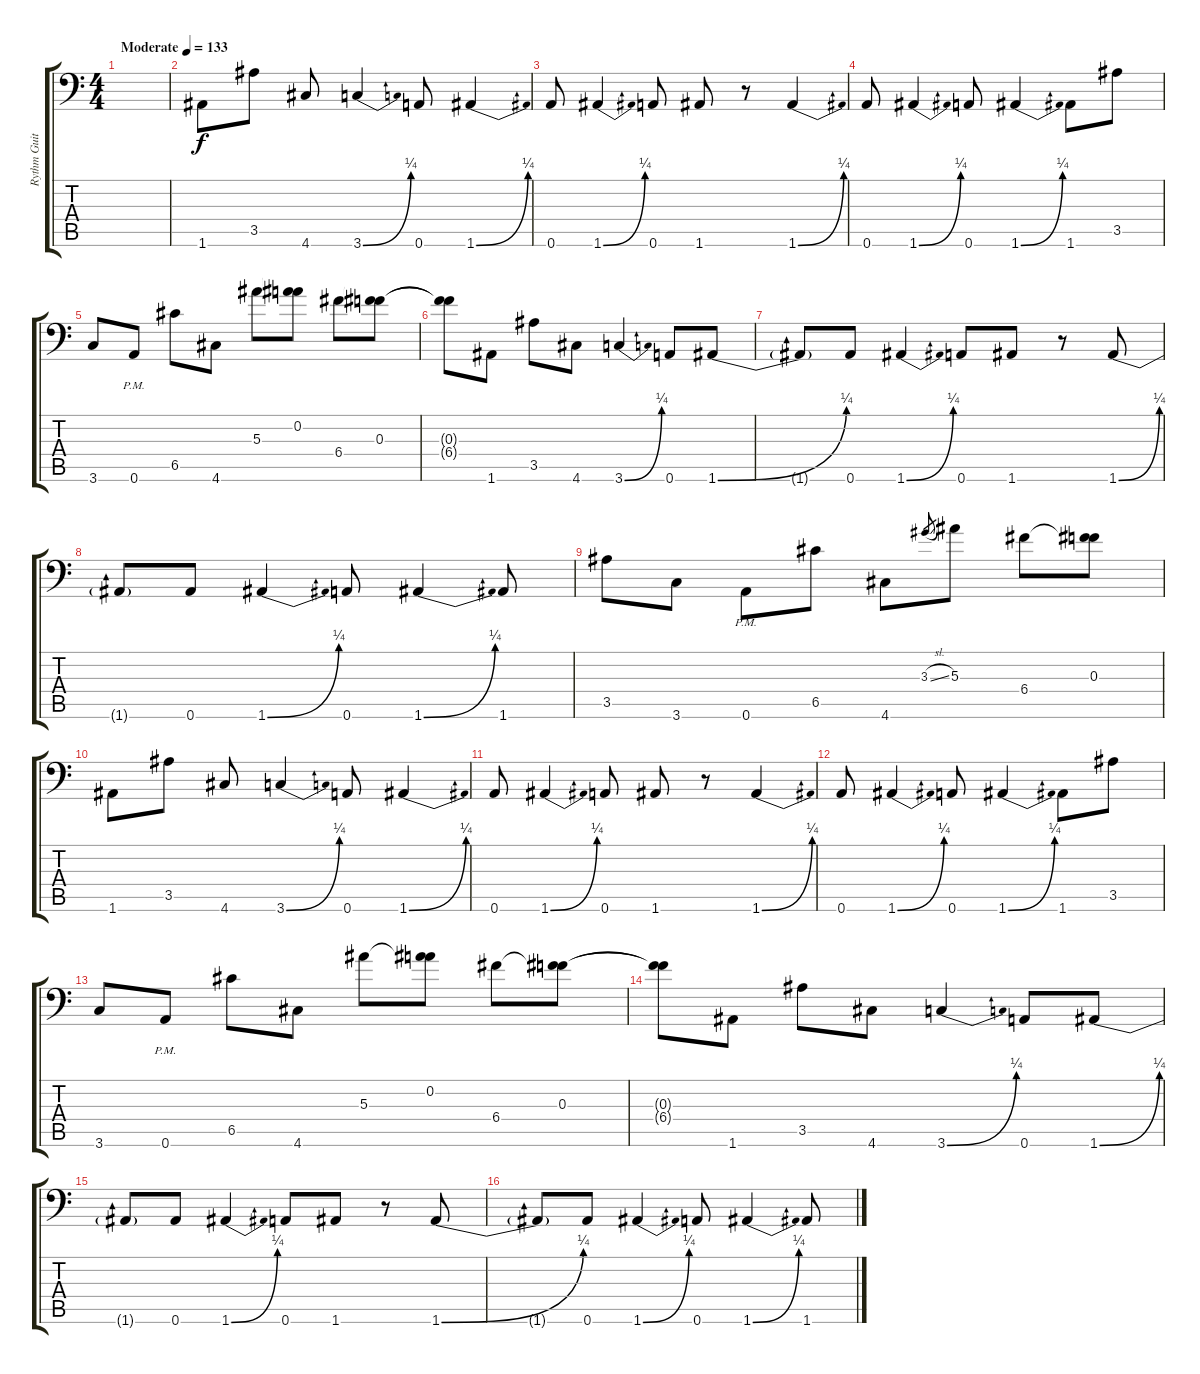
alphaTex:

\track ("Rythm Guitar #1" "Rythm Guit") {instrument distortionguitar}
\staff {score tabs}
\tuning (D4 A3 F3 C3 G2 A1) {hide}
\ts (4 4)
\section ("" "")
\tempo (133 "Moderate")
\clef f4
\ks c
|
1.6.8 3.5.8 4.6.8 3.6{be (bend 0 0 60 1)}.4 0.6.8 1.6{be (bend 0 0 60 1)}.4 |
0.6.8 1.6{be (bend 0 0 60 1)}.4 0.6.8 1.6.8 r.8 1.6{be (bend 0 0 60 1)}.4 |
0.6.8 1.6{be (bend 0 0 60 1)}.4 0.6.8 1.6{be (bend 0 0 60 1)}.4 1.6.8 3.5.8 |
3.6.8 0.6{pm}.8 6.5.8 4.6.8 5.3.8 (0.2 5.3{t}).8 6.4.8 (0.3 6.4{t}).8 |
(0.3{t} 6.4{t}).8 1.6.8 3.5.8 4.6.8 3.6{be (bend 0 0 60 1)}.4 0.6.8 1.6{be (bend 0 0 60 1)}.8 |
1.6{t}.8 0.6.8 1.6{be (bend 0 0 60 1)}.4 0.6.8 1.6.8 r.8 1.6{be (bend 0 0 60 1)}.8 |
1.6{t}.8 0.6.8 1.6{be (bend 0 0 60 1)}.4 0.6.8 1.6{be (bend 0 0 60 1)}.4 1.6.8 |
3.5.8 3.6.8 0.6{pm}.8 6.5.8 4.6.8 3.3{sl}.8{gr} 5.3.8 6.4.8 (0.3 6.4{t}).8 |
1.6.8 3.5.8 4.6.8 3.6{be (bend 0 0 60 1)}.4 0.6.8 1.6{be (bend 0 0 60 1)}.4 |
0.6.8 1.6{be (bend 0 0 60 1)}.4 0.6.8 1.6.8 r.8 1.6{be (bend 0 0 60 1)}.4 |
0.6.8 1.6{be (bend 0 0 60 1)}.4 0.6.8 1.6{be (bend 0 0 60 1)}.4 1.6.8 3.5.8 |
3.6.8 0.6{pm}.8 6.5.8 4.6.8 5.3.8 (0.2 5.3{t}).8 6.4.8 (0.3 6.4{t}).8 |
(0.3{t} 6.4{t}).8 1.6.8 3.5.8 4.6.8 3.6{be (bend 0 0 60 1)}.4 0.6.8 1.6{be (bend 0 0 60 1)}.8 |
1.6{t}.8 0.6.8 1.6{be (bend 0 0 60 1)}.4 0.6.8 1.6.8 r.8 1.6{be (bend 0 0 60 1)}.8 |
1.6{t}.8 0.6.8 1.6{be (bend 0 0 60 1)}.4 0.6.8 1.6{be (bend 0 0 60 1)}.4 1.6.8
